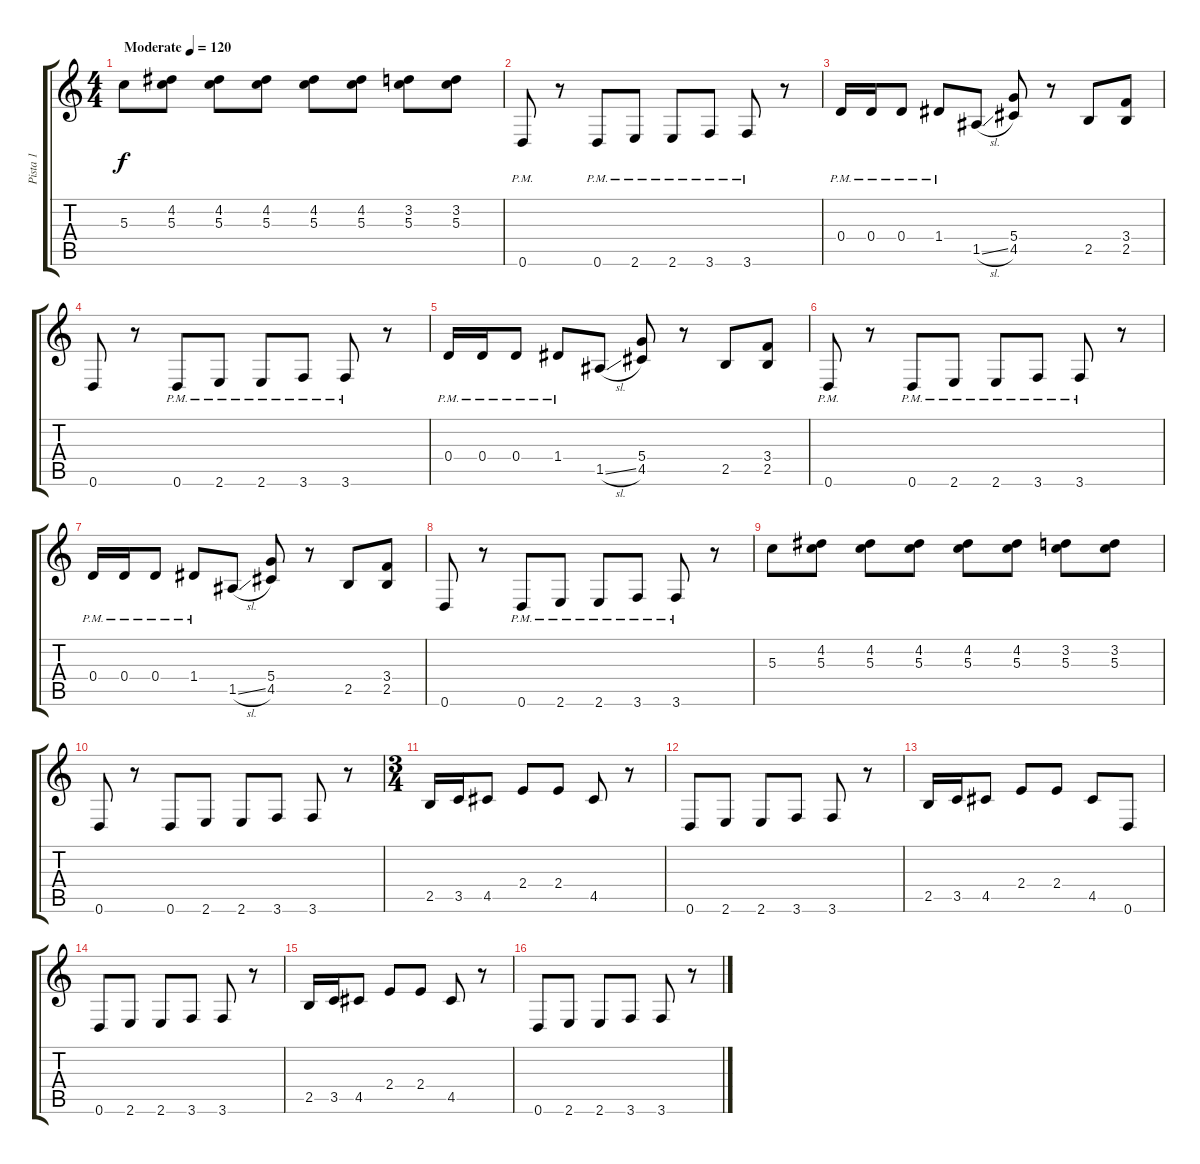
\track ("Pista 1" "Pista 1") {instrument acousticguitarsteel}
\staff {score tabs}
\tuning (E4 B3 G3 D3 A2 D2) {hide}
\ts (4 4)
\tempo (120 "Moderate")
\clef g2
\ks c
5.3.8{dy f instrument acousticguitarsteel} (4.2 5.3).8 (4.2 5.3).8 (4.2 5.3).8 (4.2 5.3).8 (4.2 5.3).8 (3.2 5.3).8 (3.2 5.3).8 |
0.6{pm}.8 r.8 0.6{pm}.8 2.6{pm}.8 2.6{pm}.8 3.6{pm}.8 3.6{pm}.8 r.8 |
0.4{pm}.16 0.4{pm}.16 0.4{pm}.8 1.4{pm}.8 1.5{sl}.8 (5.4 4.5).8 r.8 2.5.8 (3.4 2.5).8 |
0.6.8 r.8 0.6{pm}.8 2.6{pm}.8 2.6{pm}.8 3.6{pm}.8 3.6{pm}.8 r.8 |
0.4{pm}.16 0.4{pm}.16 0.4{pm}.8 1.4{pm}.8 1.5{sl}.8 (5.4 4.5).8 r.8 2.5.8 (3.4 2.5).8 |
0.6{pm}.8 r.8 0.6{pm}.8 2.6{pm}.8 2.6{pm}.8 3.6{pm}.8 3.6{pm}.8 r.8 |
0.4{pm}.16 0.4{pm}.16 0.4{pm}.8 1.4{pm}.8 1.5{sl}.8 (5.4 4.5).8 r.8 2.5.8 (3.4 2.5).8 |
0.6.8 r.8 0.6{pm}.8 2.6{pm}.8 2.6{pm}.8 3.6{pm}.8 3.6{pm}.8 r.8 |
5.3.8 (4.2 5.3).8 (4.2 5.3).8 (4.2 5.3).8 (4.2 5.3).8 (4.2 5.3).8 (3.2 5.3).8 (3.2 5.3).8 |
0.6.8 r.8 0.6.8 2.6.8 2.6.8 3.6.8 3.6.8 r.8 |
\ts (3 4)
2.5.16 3.5.16 4.5.8 2.4.8 2.4.8 4.5.8 r.8 |
0.6.8 2.6.8 2.6.8 3.6.8 3.6.8 r.8 |
2.5.16 3.5.16 4.5.8 2.4.8 2.4.8 4.5.8 0.6.8 |
0.6.8 2.6.8 2.6.8 3.6.8 3.6.8 r.8 |
2.5.16 3.5.16 4.5.8 2.4.8 2.4.8 4.5.8 r.8 |
0.6.8 2.6.8 2.6.8 3.6.8 3.6.8 r.8
